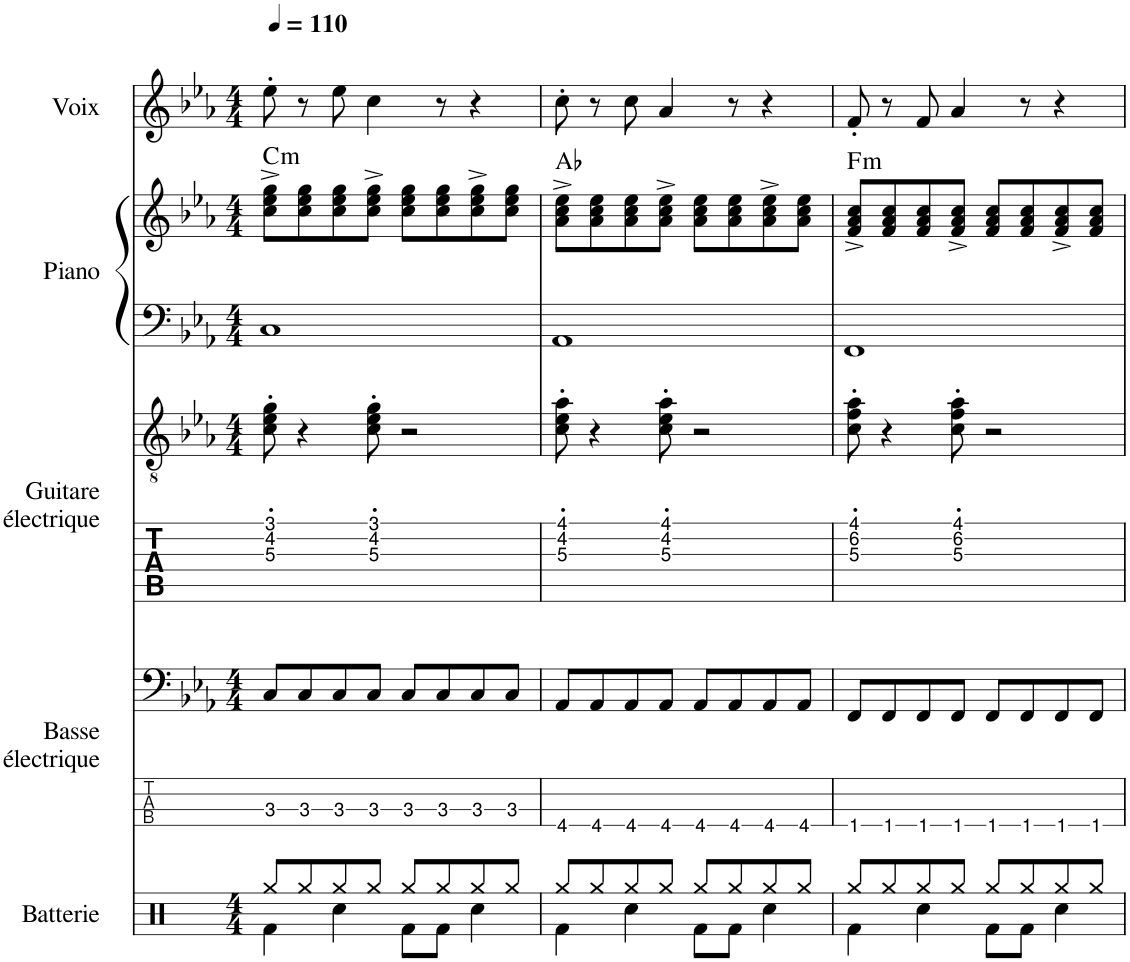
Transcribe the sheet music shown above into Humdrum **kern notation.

**kern	**kern	**kern	**kern	**kern	**kern	**kern	**harte	**kern
*part5	*part4	*part4	*part3	*part3	*part2	*part2	*part2	*part1
*staff8	*staff7	*staff6	*staff5	*staff4	*staff3	*staff2	*	*staff1
*I"Batterie	*I"Basse électrique	*	*I"Guitare électrique	*	*I"Piano	*	*	*I"Voix
*I'Bat.	*I'B. él.	*	*I'Guit. El.	*	*I'Pia.	*	*	*I'Vx.
*	*stria4	*	*stria6	*	*	*	*	*
*clefX	*	*clefF4	*	*clefGv2	*clefF4	*clefG2	*	*clefG2
*	*Trd7c12	*Trd7c12	*	*	*	*	*	*
*k[]	*k[b-e-a-]	*k[b-e-a-]	*k[b-e-a-]	*k[b-e-a-]	*k[b-e-a-]	*k[b-e-a-]	*	*k[b-e-a-]
*M4/4	*M4/4	*M4/4	*M4/4	*M4/4	*M4/4	*M4/4	*	*M4/4
*MM110	*MM110	*MM110	*MM110	*MM110	*MM110	*MM110	*	*MM110
=1	=1	=1	=1	=1	=1	=1	=1	=1
*^	*	*	*	*	*	*	*	*
!	!	!	!	!	!	!	!	!LO:H:kt=m	!
8Rgg/L	4Rf\	8CL	8C/L	8c' 8e-' 8g'	8c\' 8e-\' 8g\'	1C	8cc\^ 8ee-\^ 8gg\^L	C:min	8ee-'\
8Rgg/	.	8CJ	8C/	4r	4r	.	8cc\ 8ee-\ 8gg\	.	8r
8Rgg/	4Rcc\	8CL	8C/	.	.	.	8cc\ 8ee-\ 8gg\	.	8ee-\
8Rgg/J	.	8CJ	8C/J	8c' 8e-' 8g'	8c\' 8e-\' 8g\'	.	8cc\^ 8ee-\^ 8gg\^J	.	4cc\
8Rgg/L	8Rf\L	8CL	8C/L	2r	2r	.	8cc\ 8ee-\ 8gg\L	.	.
8Rgg/	8Rf\J	8CJ	8C/	.	.	.	8cc\ 8ee-\ 8gg\	.	8r
8Rgg/	4Rcc\	8CL	8C/	.	.	.	8cc\^ 8ee-\^ 8gg\^	.	4r
8Rgg/J	.	8CJ	8C/J	.	.	.	8cc\ 8ee-\ 8gg\J	.	.
=2	=2	=2	=2	=2	=2	=2	=2	=2	=2
8Rgg/L	4Rf\	8AA-L	8AA-/L	8c' 8e-' 8a-'	8c\' 8e-\' 8a-\'	1AA-	8a-\^ 8cc\^ 8ee-\^L	Ab:maj	8cc'\
8Rgg/	.	8AA-J	8AA-/	4r	4r	.	8a-\ 8cc\ 8ee-\	.	8r
8Rgg/	4Rcc\	8AA-L	8AA-/	.	.	.	8a-\ 8cc\ 8ee-\	.	8cc\
8Rgg/J	.	8AA-J	8AA-/J	8c' 8e-' 8a-'	8c\' 8e-\' 8a-\'	.	8a-\^ 8cc\^ 8ee-\^J	.	4a-/
8Rgg/L	8Rf\L	8AA-L	8AA-/L	2r	2r	.	8a-\ 8cc\ 8ee-\L	.	.
8Rgg/	8Rf\J	8AA-J	8AA-/	.	.	.	8a-\ 8cc\ 8ee-\	.	8r
8Rgg/	4Rcc\	8AA-L	8AA-/	.	.	.	8a-\^ 8cc\^ 8ee-\^	.	4r
8Rgg/J	.	8AA-J	8AA-/J	.	.	.	8a-\ 8cc\ 8ee-\J	.	.
=3	=3	=3	=3	=3	=3	=3	=3	=3	=3
!	!	!	!	!	!	!	!	!LO:H:kt=m	!
8Rgg/L	4Rf\	8FFL	8FF/L	8c' 8f' 8a-'	8c\' 8f\' 8a-\'	1FF	8f/^ 8a-/^ 8cc/^L	F:min	8f'/
8Rgg/	.	8FFJ	8FF/	4r	4r	.	8f/ 8a-/ 8cc/	.	8r
8Rgg/	4Rcc\	8FFL	8FF/	.	.	.	8f/ 8a-/ 8cc/	.	8f/
8Rgg/J	.	8FFJ	8FF/J	8c' 8f' 8a-'	8c\' 8f\' 8a-\'	.	8f/^ 8a-/^ 8cc/^J	.	4a-/
8Rgg/L	8Rf\L	8FFL	8FF/L	2r	2r	.	8f/ 8a-/ 8cc/L	.	.
8Rgg/	8Rf\J	8FFJ	8FF/	.	.	.	8f/ 8a-/ 8cc/	.	8r
8Rgg/	4Rcc\	8FFL	8FF/	.	.	.	8f/^ 8a-/^ 8cc/^	.	4r
8Rgg/J	.	8FFJ	8FF/J	.	.	.	8f/ 8a-/ 8cc/J	.	.
*v	*v	*	*	*	*	*	*	*	*
=	=	=	=	=	=	=	=	=
*-	*-	*-	*-	*-	*-	*-	*-	*-
